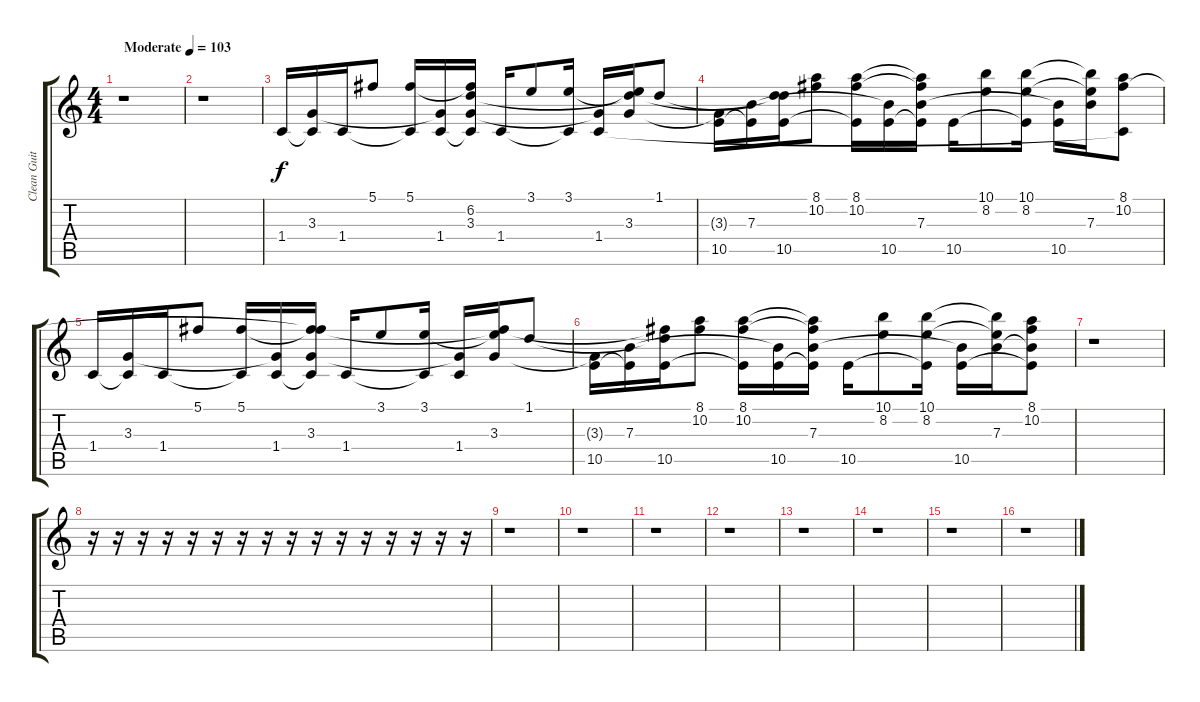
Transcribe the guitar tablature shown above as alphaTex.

\track ("Clean Guitar" "Clean Guit") {instrument electricguitarjazz}
\staff {score tabs}
\tuning (Db4 Ab3 E3 B2 Gb2 B1) {hide}
\ts (4 4)
\tempo (103 "Moderate")
\clef g2
\ks c
r.1{dy f instrument electricguitarjazz} |
r.1 |
1.4.16 (3.3 1.4{t}).16 1.4.16 5.1.8 (5.1 1.4{t}).16 (3.3{t} 1.4).16 (5.1{t} 6.2 3.3 1.4{t}).16 1.4.16 3.1.8 (3.1 1.4{t}).16 (3.3{t} 1.4).16 (3.1{t} 6.2{t} 3.3).16 1.1.8 |
(3.3{t} 10.5).16 (7.3 10.5{t}).16 (1.1{t} 6.2{t} 10.5).16 (8.1 10.2).8 (8.1 10.2 10.5{t}).16 (7.3{t} 10.5).16 (8.1{t} 10.2{t} 7.3 10.5{t}).16 10.5.16 (10.1 8.2).8 (10.1 8.2 10.5{t}).16 (7.3{t} 10.5).16 (10.1{t} 8.2{t} 7.3).16 (8.1 10.2 1.4{t}).8 |
1.4.16 (3.3 1.4{t}).16 1.4.16 5.1.8 (5.1 1.4{t}).16 (3.3{t} 1.4).16 (5.1{t} 10.2{t} 3.3 1.4{t}).16 1.4.16 3.1.8 (3.1 1.4{t}).16 (3.3{t} 1.4).16 (3.1{t} 10.2{t} 3.3).16 1.1.8 |
(3.3{t} 10.5).16 (7.3 10.5{t}).16 (1.1{t} 10.2{t} 10.5).16 (8.1 10.2).8 (8.1 10.2 10.5{t}).16 (7.3{t} 10.5).16 (8.1{t} 10.2{t} 7.3 10.5{t}).16 10.5.16 (10.1 8.2).8 (10.1 8.2 10.5{t}).16 (7.3{t} 10.5).16 (10.1{t} 8.2{t} 7.3).16 (8.1 10.2 7.3{t} 10.5{t}).8 |
r.1 |
r.16 r.16 r.16 r.16 r.16 r.16 r.16 r.16 r.16 r.16 r.16 r.16 r.16 r.16 r.16 r.16 |
r.1 |
r.1 |
r.1 |
r.1 |
r.1 |
r.1 |
r.1 |
r.1
